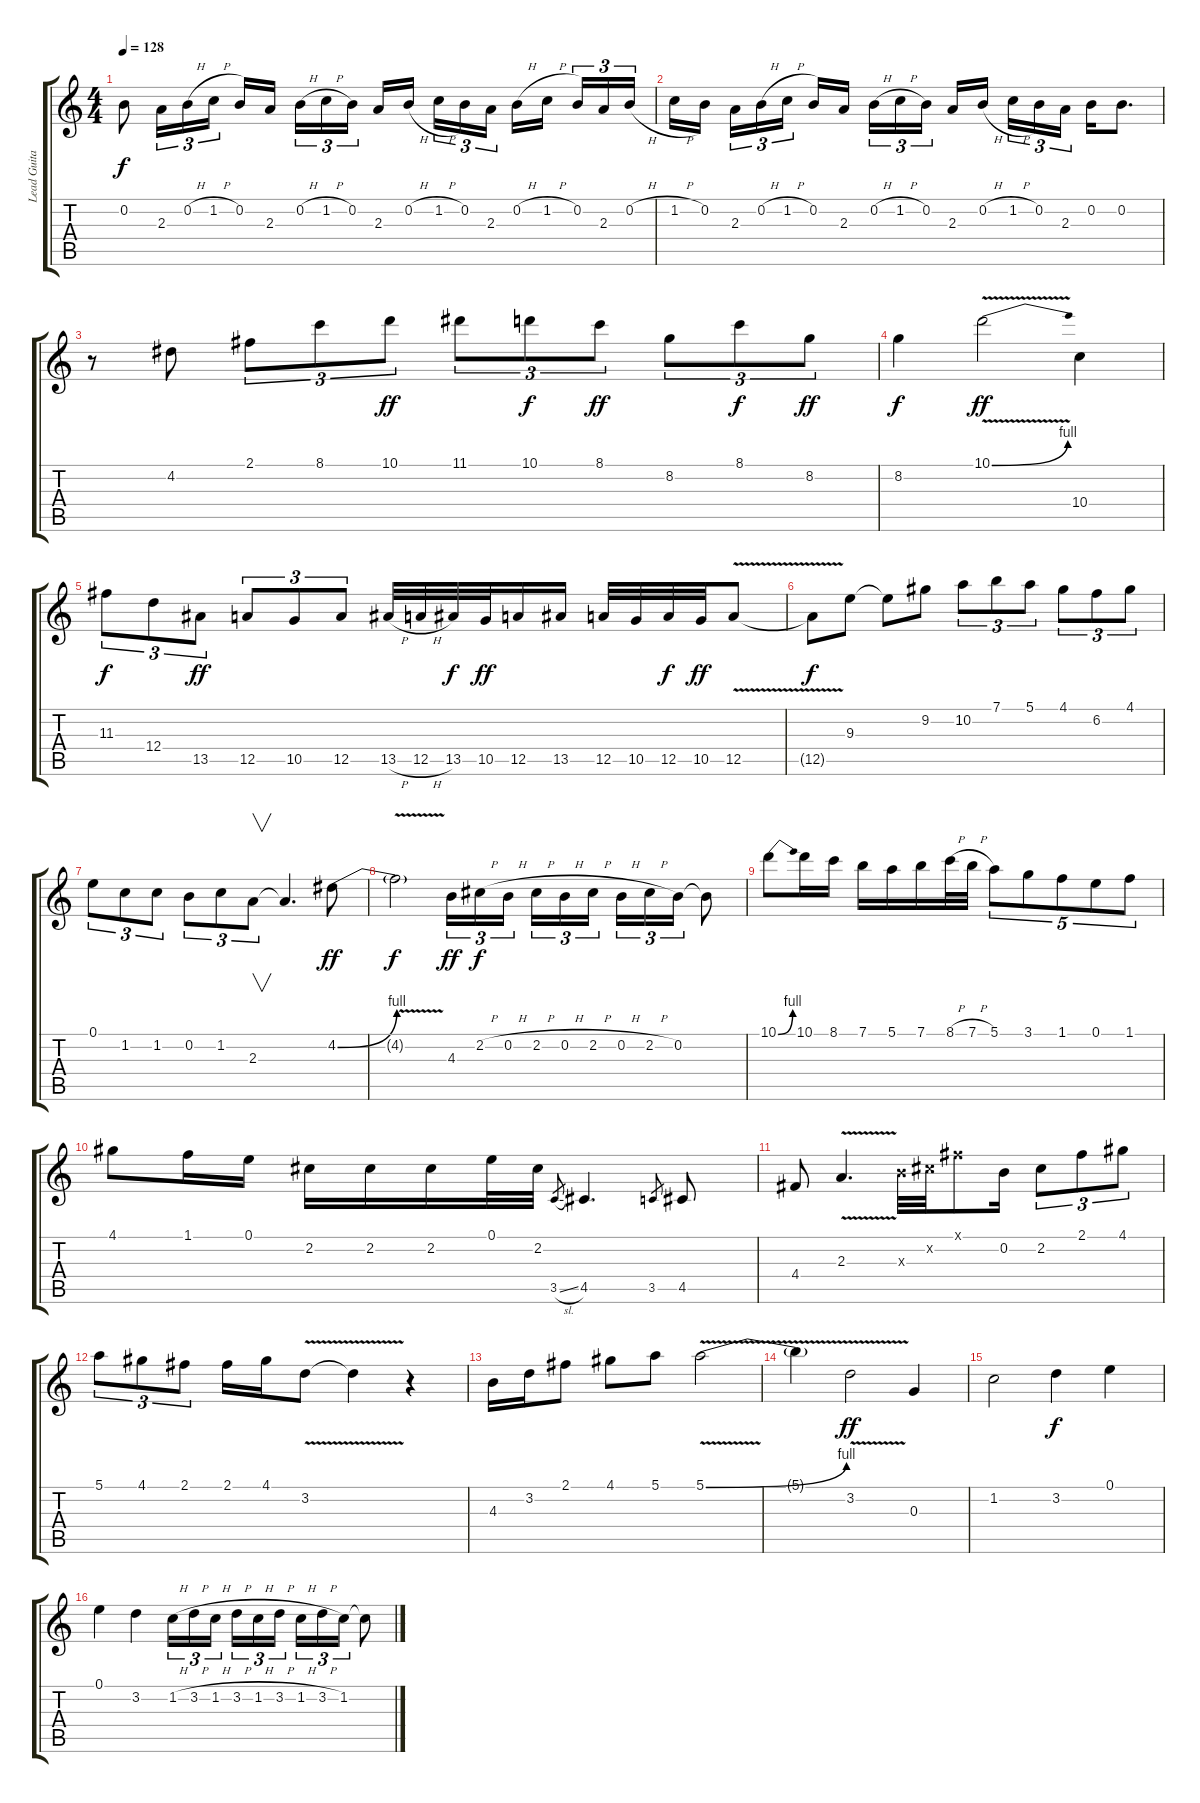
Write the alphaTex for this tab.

\track ("Lead Guitar" "Lead Guita") {instrument overdrivenguitar}
\staff {score tabs}
\tuning (E4 B3 G3 D3 A2 E2) {hide}
\ts (4 4)
\tempo 128
\clef g2
\ks c
0.2.8{dy f} 2.3.16{tu (3 2)} 0.2{h}.16{tu (3 2)} 1.2{h}.16{tu (3 2)} 0.2.16 2.3.16{beam splitsecondary} 0.2{h}.16{tu (3 2)} 1.2{h}.16{tu (3 2)} 0.2.16{tu (3 2)} 2.3.16 0.2{h}.16{beam splitsecondary} 1.2{h}.16{tu (3 2)} 0.2.16{tu (3 2)} 2.3.16{tu (3 2)} 0.2{h}.16 1.2{h}.16{beam splitsecondary} 0.2.16{tu (3 2)} 2.3.16{tu (3 2)} 0.2{h}.16{tu (3 2)} |
1.2{h}.16 0.2.16{beam splitsecondary} 2.3.16{tu (3 2)} 0.2{h}.16{tu (3 2)} 1.2{h}.16{tu (3 2)} 0.2.16 2.3.16{beam splitsecondary} 0.2{h}.16{tu (3 2)} 1.2{h}.16{tu (3 2)} 0.2.16{tu (3 2)} 2.3.16 0.2{h}.16{beam splitsecondary} 1.2{h}.16{tu (3 2)} 0.2.16{tu (3 2)} 2.3.16{tu (3 2)} 0.2.16 0.2.8{d} |
r.8 4.2.8 2.1.8{tu (3 2)} 8.1.8{tu (3 2)} 10.1.8{tu (3 2) dy ff} 11.1.8{tu (3 2)} 10.1.8{tu (3 2) dy f} 8.1.8{tu (3 2) dy ff} 8.2.8{tu (3 2)} 8.1.8{tu (3 2) dy f} 8.2.8{tu (3 2) dy ff} |
8.2.4{dy f} 10.1{be (bend 0 0 60 4) v}.2{dy ff} 10.4.4 |
11.3.8{tu (3 2) dy f} 12.4.8{tu (3 2)} 13.5.8{tu (3 2) dy ff} 12.5.8{tu (3 2)} 10.5.8{tu (3 2)} 12.5.8{tu (3 2)} 13.5{h}.32 12.5{h}.32 13.5.32{dy f} 10.5.32{dy ff} 12.5.16 13.5.16 12.5.32 10.5.32 12.5.32{dy f} 10.5.32{dy ff} 12.5{v}.8 |
12.5{t}.8{dy f} 9.3.8 9.3{t}.8 9.2.8 10.2.8{tu (3 2)} 7.1.8{tu (3 2)} 5.1.8{tu (3 2)} 4.1.8{tu (3 2)} 6.2.8{tu (3 2)} 4.1.8{tu (3 2)} |
0.1.8{tu (3 2)} 1.2.8{tu (3 2)} 1.2.8{tu (3 2)} 0.2.8{tu (3 2)} 1.2.8{tu (3 2)} 2.3.8{v tu (3 2)} 2.3{t}.4{d} 4.2{be (bend 0 0 60 4)}.8{dy ff} |
4.2{v t}.2{dy f} 4.3.16{tu (3 2) dy ff} 2.2{h}.16{tu (3 2) dy f} 0.2{h}.16{tu (3 2) beam splitsecondary} 2.2{h}.16{tu (3 2)} 0.2{h}.16{tu (3 2)} 2.2{h}.16{tu (3 2)} 0.2{h}.16{tu (3 2)} 2.2{h}.16{tu (3 2)} 0.2.16{tu (3 2)} 0.2{t}.8 |
10.1{be (bend 0 0 60 4)}.8 10.1.16 8.1.16 7.1.16 5.1.16 7.1.16 8.1{h}.32 7.1{h}.32 5.1.8{tu (5 4)} 3.1.8{tu (5 4)} 1.1.8{tu (5 4)} 0.1.8{tu (5 4)} 1.1.8{tu (5 4)} |
4.1.8 1.1.16 0.1.16 2.2.16 2.2.16 2.2.16 0.1.32 2.2.32 3.5{sl}.8{gr} 4.5.4{d} 3.5.8{gr} 4.5.8 |
4.4.8 2.3{v}.4{d} 4.3{x}.32 2.2{x}.32 2.1{x}.8 0.2.16 2.2.8{tu (3 2)} 2.1.8{tu (3 2)} 4.1.8{tu (3 2)} |
5.1.8{tu (3 2)} 4.1.8{tu (3 2)} 2.1.8{tu (3 2)} 2.1.16 4.1.16 3.2{v}.8 3.2{t}.4 r.4 |
4.3.16 3.2.16 2.1.8 4.1.8 5.1.8 5.1{be (bend 0 0 60 4) v}.2 |
5.1{t}.4 3.2{v}.2{dy ff} 0.3.4 |
1.2.2 3.2.4{dy f} 0.1.4 |
0.1.4 3.2.4 1.2{h}.16{tu (3 2)} 3.2{h}.16{tu (3 2)} 1.2{h}.16{tu (3 2) beam splitsecondary} 3.2{h}.16{tu (3 2)} 1.2{h}.16{tu (3 2)} 3.2{h}.16{tu (3 2)} 1.2{h}.16{tu (3 2)} 3.2{h}.16{tu (3 2)} 1.2.16{tu (3 2)} 1.2{t}.8
